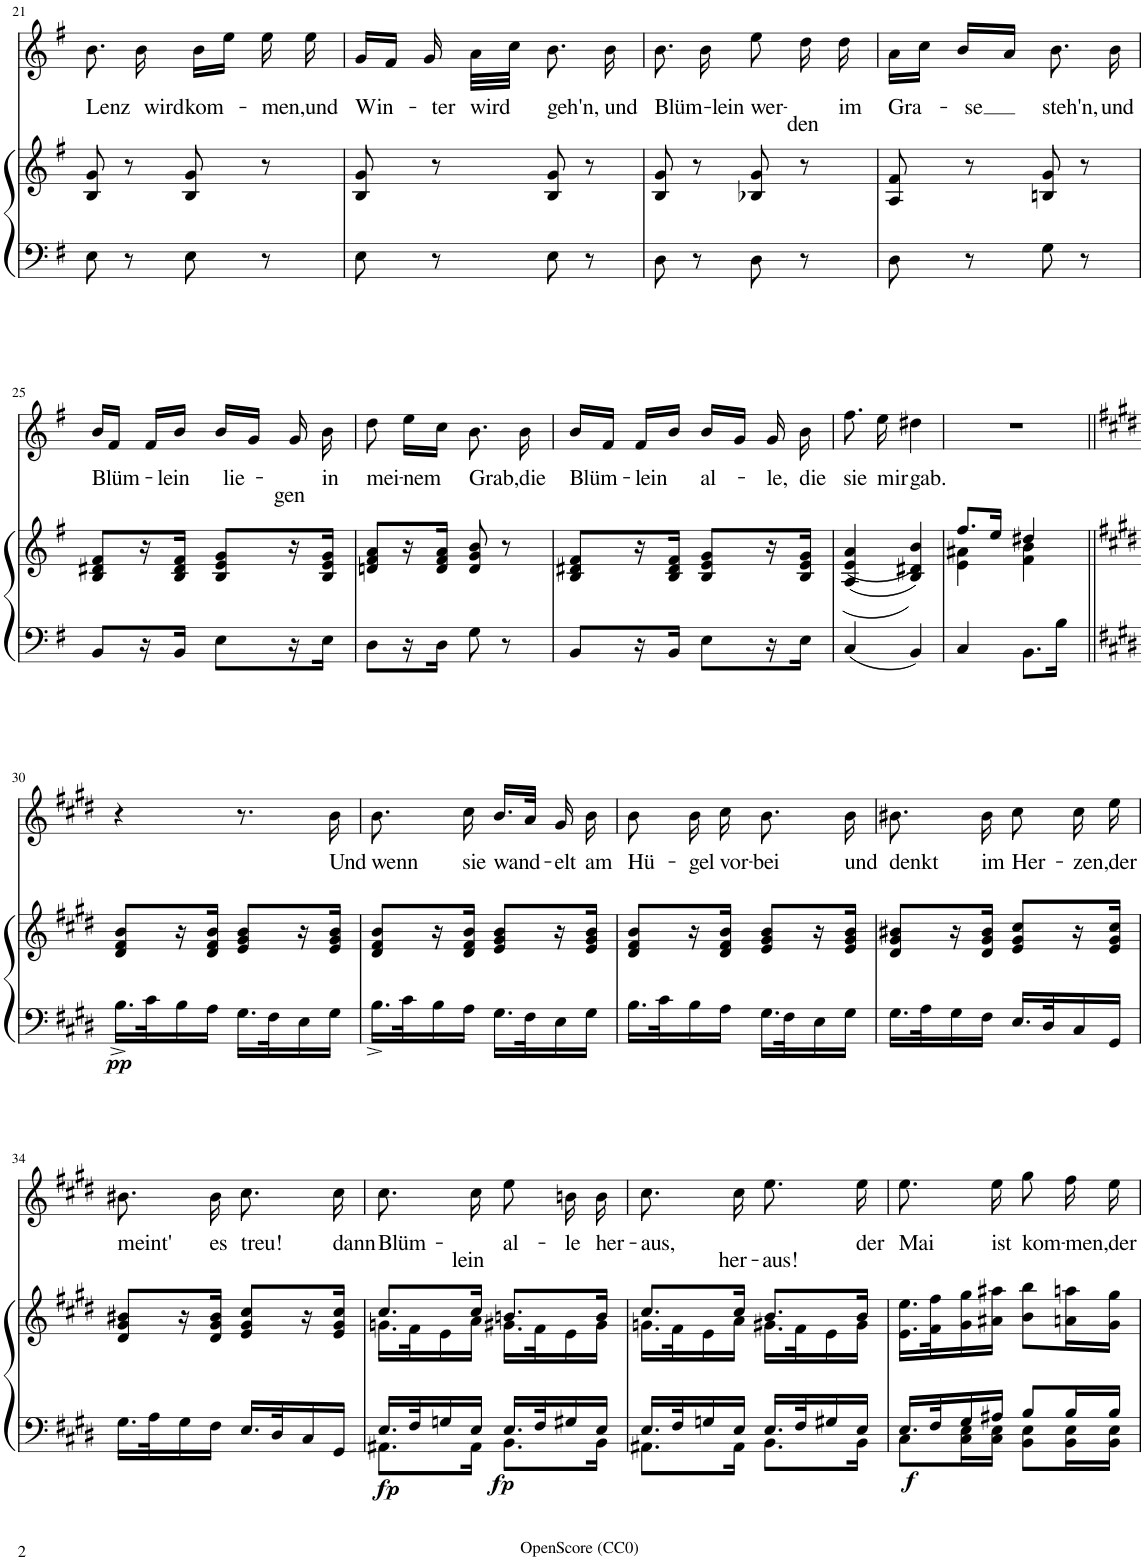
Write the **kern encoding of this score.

**kern	**kern	**dynam	**kern	**text
*part2	*part2	*part2	*part1	*part1
*staff3	*staff2	*staff2/3	*staff1	*staff1
*I"Pianoforte	*	*	*I"Singstimme	*
*I'Pno	*	*	*	*
!!LO:PB:g=z
*clefF4	*clefG2	*	*clefG2	*
*k[f#]	*k[f#]	*	*k[f#]	*
*M2/4	*M2/4	*	*M2/4	*
=21	=21	=21	=21	=21
!	!	!	!	!LO:LY:b
8E\	8B/ 8g/	.	8.b\	Lenz
8r	8r	.	.	.
!	!	!	!	!LO:LY:b
.	.	.	16b\	wird
!	!	!	!	!LO:LY:b
8E\	8B/ 8g/	.	16b\LL	kom-
.	.	.	16ee\JJ	.
!	!	!	!	!LO:LY:b
8r	8r	.	16ee\	-men,
!	!	!	!	!LO:LY:b
.	.	.	16ee\	und
=22	=22	=22	=22	=22
!	!	!	!	!LO:LY:b
8E\	8B/ 8g/	.	16g/LL	Win-
.	.	.	16f#/JJ	.
!	!	!	!	!LO:LY:b
8r	8r	.	16g/	-ter
!	!	!	!	!LO:LY:b
.	.	.	32a\LLL	wird
.	.	.	32cc\JJJ	.
!	!	!	!	!LO:LY:b
8E\	8B/ 8g/	.	8.b\	geh'n,
8r	8r	.	.	.
!	!	!	!	!LO:LY:b
.	.	.	16b\	und
=23	=23	=23	=23	=23
!	!	!	!	!LO:LY:b
8D\	8B/ 8g/	.	8.b\	Blüm-
8r	8r	.	.	.
!	!	!	!	!LO:LY:b
.	.	.	16b\	-lein
!	!	!	!	!LO:LY:b
8D\	8B-X/ 8g/	.	8ee\	wer-
!	!	!	!	!LO:LY:b
8r	8r	.	16dd\	-den
!	!	!	!	!LO:LY:b
.	.	.	16dd\	im
=24	=24	=24	=24	=24
!	!	!	!	!LO:LY:b
8D\	8A/ 8f#/	.	16a\LL	Gra-
.	.	.	16cc\JJ	.
!	!	!	!	!LO:LY:b
8r	8r	.	16b/LL	-se
.	.	.	16a/JJ	.
!	!	!	!	!LO:LY:b
8G\	8Bn/ 8g/	.	8.b\	steh'n,
8r	8r	.	.	.
!	!	!	!	!LO:LY:b
.	.	.	16b\	und
!!LO:LB:g=z
=25	=25	=25	=25	=25
!	!	!	!	!LO:LY:b
8BB/L	8B/ 8d#X/ 8f#/L	.	16b/LL	Blüm-
.	.	.	16f#/JJ	.
!	!	!	!	!LO:LY:b
16r	16r	.	16f#/LL	-lein
16BB/JJ	16B/ 16d#/ 16f#/JJ	.	16b/JJ	.
!	!	!	!	!LO:LY:b
8E\L	8B/ 8e/ 8g/L	.	16b/LL	lie-
.	.	.	16g/JJ	.
!	!	!	!	!LO:LY:b
16r	16r	.	16g/	-gen
!	!	!	!	!LO:LY:b
16E\JJ	16B/ 16e/ 16g/JJ	.	16b\	in
=26	=26	=26	=26	=26
!	!	!	!	!LO:LY:b
8D\L	8dn/ 8f#/ 8a/L	.	8dd\	mei-
!	!	!	!	!LO:LY:b
16r	16r	.	16ee\LL	-nem
16D\JJ	16d/ 16f#/ 16a/JJ	.	16cc\JJ	.
!	!	!	!	!LO:LY:b
8G\	8d/ 8g/ 8b/	.	8.b\	Grab,
8r	8r	.	.	.
!	!	!	!	!LO:LY:b
.	.	.	16b\	die
=27	=27	=27	=27	=27
!	!	!	!	!LO:LY:b
8BB/L	8B/ 8d#X/ 8f#/L	.	16b/LL	Blüm-
.	.	.	16f#/JJ	.
!	!	!	!	!LO:LY:b
16r	16r	.	16f#/LL	-lein
16BB/JJ	16B/ 16d#/ 16f#/JJ	.	16b/JJ	.
!	!	!	!	!LO:LY:b
8E\L	8B/ 8e/ 8g/L	.	16b/LL	al-
.	.	.	16g/JJ	.
!	!	!	!	!LO:LY:b
16r	16r	.	16g/	-le,
!	!	!	!	!LO:LY:b
16E\JJ	16B/ 16e/ 16g/JJ	.	16b\	die
=28	=28	=28	=28	=28
!	!	!	!	!LO:LY:b
4C/	(((4A/ 4e/ 4a/	.	8.ff#\	sie
!	!	!	!	!LO:LY:b
.	.	.	16ee\	mir
!	!	!	!	!LO:LY:b
4BB/	4B/ 4d#X/ 4b/)))	.	4dd#X\	gab.
=29	=29	=29	=29	=29
*	*^	*	*	*
4C/	8.ff#/L	4e\ 4a#X\	.	2r	.
.	16ee/Jk	.	.	.	.
8.BB\L	4dd#X/	4f#\ 4b\	.	.	.
16B\Jk	.	.	.	.	.
*	*v	*v	*	*	*
!!LO:LB:g=z
=30||	=30||	=30||	=30||	=30||
*k[f#c#g#d#]	*k[f#c#g#d#]	*	*k[f#c#g#d#]	*
!	!	!LO:DY:b=2	!	!
16.B^<\LL	8d#/ 8f#/ 8b/L	pp	4r	.
32c#\K	.	.	.	.
16B\	16r	.	.	.
16A\JJ	16d#/ 16f#/ 16b/JJ	.	.	.
16.G#\LL	8e/ 8g#/ 8b/L	.	8.r	.
32F#\K	.	.	.	.
16E\	16r	.	.	.
!	!	!	!	!LO:LY:b
16G#\JJ	16e/ 16g#/ 16b/JJ	.	16b\	Und
=31	=31	=31	=31	=31
!	!	!	!	!LO:LY:b
16.B^<\LL	8d#/ 8f#/ 8b/L	.	8.b\	wenn
32c#\K	.	.	.	.
16B\	16r	.	.	.
!	!	!	!	!LO:LY:b
16A\JJ	16d#/ 16f#/ 16b/JJ	.	16cc#\	sie
!	!	!	!	!LO:LY:b
16.G#\LL	8e/ 8g#/ 8b/L	.	16.b/LL	wand-
32F#\K	.	.	32a/JJk	.
!	!	!	!	!LO:LY:b
16E\	16r	.	16g#/	-elt
!	!	!	!	!LO:LY:b
16G#\JJ	16e/ 16g#/ 16b/JJ	.	16b\	am
=32	=32	=32	=32	=32
!	!	!	!	!LO:LY:b
16.B\LL	8d#/ 8f#/ 8b/L	.	8b\	Hü-
32c#\K	.	.	.	.
!	!	!	!	!LO:LY:b
16B\	16r	.	16b\	-gel
!	!	!	!	!LO:LY:b
16A\JJ	16d#/ 16f#/ 16b/JJ	.	16cc#\	vor-
!	!	!	!	!LO:LY:b
16.G#\LL	8e/ 8g#/ 8b/L	.	8.b\	-bei
32F#\K	.	.	.	.
16E\	16r	.	.	.
!	!	!	!	!LO:LY:b
16G#\JJ	16e/ 16g#/ 16b/JJ	.	16b\	und
=33	=33	=33	=33	=33
!	!	!	!	!LO:LY:b
16.G#\LL	8d#/ 8g#/ 8b#X/L	.	8.b#X\	denkt
32A\K	.	.	.	.
16G#\	16r	.	.	.
!	!	!	!	!LO:LY:b
16F#\JJ	16d#/ 16g#/ 16b#/JJ	.	16b#\	im
!	!	!	!	!LO:LY:b
16.E/LL	8e/ 8g#/ 8cc#/L	.	8cc#\	Her-
32D#/K	.	.	.	.
!	!	!	!	!LO:LY:b
16C#/	16r	.	16cc#\	-zen,
!	!	!	!	!LO:LY:b
16GG#/JJ	16e/ 16g#/ 16cc#/JJ	.	16ee\	der
!!LO:LB:g=z
=34	=34	=34	=34	=34
!	!	!	!	!LO:LY:b
16.G#\LL	8d#/ 8g#/ 8b#X/L	.	8.b#X\	meint'
32A\K	.	.	.	.
16G#\	16r	.	.	.
!	!	!	!	!LO:LY:b
16F#\JJ	16d#/ 16g#/ 16b#/JJ	.	16b#\	es
!	!	!	!	!LO:LY:b
16.E/LL	8e/ 8g#/ 8cc#/L	.	8.cc#\	treu!
32D#/K	.	.	.	.
16C#/	16r	.	.	.
!	!	!	!	!LO:LY:b
16GG#/JJ	16e/ 16g#/ 16cc#/JJ	.	16cc#\	dann
=35	=35	=35	=35	=35
*^	*^	*	*	*
!	!	!	!	!LO:DY:b=2	!	!LO:LY:b
16.E/LL	8.AA#X\L	8.cc#/L	16.gn\LL	fp	8.cc#\	Blüm-
32F#/K	.	.	32f#\K	.	.	.
16Gn/	.	.	16e\	.	.	.
!	!	!	!	!	!	!LO:LY:b
16E/JJ	16AA#\Jk	16cc#/Jk	16a\JJ	.	16cc#\	-lein
!	!	!	!	!LO:DY:b=2	!	!LO:LY:b
16.E/LL	8.BB\L	8.bn/L	16.g#X\LL	fp	8ee\	al-
32F#/K	.	.	32f#\K	.	.	.
!	!	!	!	!	!	!LO:LY:b
16G#X/	.	.	16e\	.	16bn\	-le
!	!	!	!	!	!	!LO:LY:b
16E/JJ	16BB\Jk	16b/Jk	16g#\JJ	.	16b\	her-
=36	=36	=36	=36	=36	=36	=36
!	!	!	!	!	!	!LO:LY:b
16.E/LL	8.AA#X\L	8.cc#/L	16.gn\LL	.	8.cc#\	-aus,
32F#/K	.	.	32f#\K	.	.	.
16Gn/	.	.	16e\	.	.	.
!	!	!	!	!	!	!LO:LY:b
16E/JJ	16AA#\Jk	16cc#/Jk	16a\JJ	.	16cc#\	her-
!	!	!	!	!	!	!LO:LY:b
16.E/LL	8.BB\L	8.b/L	16.g#X\LL	.	8.ee\	-aus!
32F#/K	.	.	32f#\K	.	.	.
16G#X/	.	.	16e\	.	.	.
!	!	!	!	!	!	!LO:LY:b
16E/JJ	16BB\Jk	16b/Jk	16g#\JJ	.	16ee\	der
=37	=37	=37	=37	=37	=37	=37
!	!	!	!	!LO:DY:b=2	!	!LO:LY:b
*	*	*v	*v	*	*	*
16.E/LL	8C#\L	16.e\ 16.ee\LL	f	8.ee\	Mai
32F#/K	.	32f#\ 32ff#\K	.	.	.
16G#/	16C#\ 16E\L	16g#\ 16gg#\	.	.	.
!	!	!	!	!	!LO:LY:b
16A#X/JJ	16C#\ 16E\JJ	16a#X\ 16aa#X\JJ	.	16ee\	ist
!	!	!	!	!	!LO:LY:b
8B/L	8BB\ 8E\L	8b\ 8bb\L	.	8gg#\	kom-
!	!	!	!	!	!LO:LY:b
16B/L	16BB\ 16E\L	16an\ 16aan\L	.	16ff#\	-men,
!	!	!	!	!	!LO:LY:b
16B/JJ	16BB\ 16E\JJ	16g#\ 16gg#\JJ	.	16ee\	der
*v	*v	*	*	*	*
=	=	=	=	=
*-	*-	*-	*-	*-
